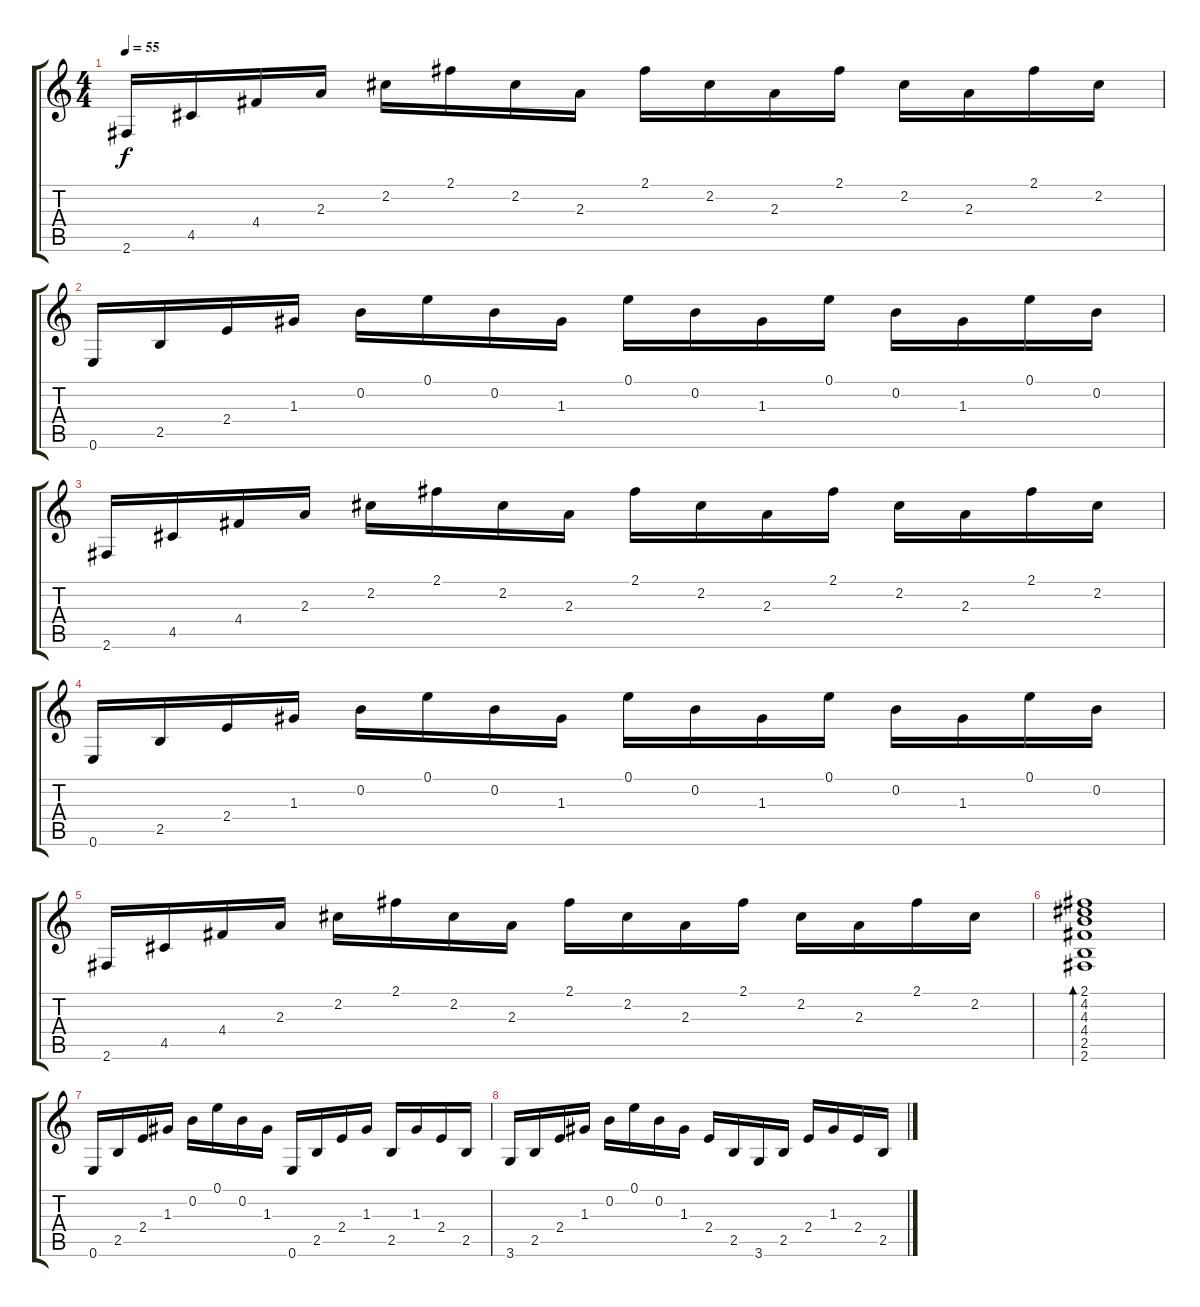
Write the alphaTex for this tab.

\track "" {instrument acousticguitarnylon}
\staff {score tabs}
\tuning (E4 B3 G3 D3 A2 E2) {hide}
\ts (4 4)
\tempo 55
\clef g2
\ks c
2.6.16{dy f} 4.5.16 4.4.16 2.3.16 2.2.16 2.1.16 2.2.16 2.3.16 2.1.16 2.2.16 2.3.16 2.1.16 2.2.16 2.3.16 2.1.16 2.2.16 |
0.6.16 2.5.16 2.4.16 1.3.16 0.2.16 0.1.16 0.2.16 1.3.16 0.1.16 0.2.16 1.3.16 0.1.16 0.2.16 1.3.16 0.1.16 0.2.16 |
2.6.16 4.5.16 4.4.16 2.3.16 2.2.16 2.1.16 2.2.16 2.3.16 2.1.16 2.2.16 2.3.16 2.1.16 2.2.16 2.3.16 2.1.16 2.2.16 |
0.6.16 2.5.16 2.4.16 1.3.16 0.2.16 0.1.16 0.2.16 1.3.16 0.1.16 0.2.16 1.3.16 0.1.16 0.2.16 1.3.16 0.1.16 0.2.16 |
2.6.16 4.5.16 4.4.16 2.3.16 2.2.16 2.1.16 2.2.16 2.3.16 2.1.16 2.2.16 2.3.16 2.1.16 2.2.16 2.3.16 2.1.16 2.2.16 |
(2.1 4.2 4.3 4.4 2.5 2.6).1{bd 240} |
0.6.16 2.5.16 2.4.16 1.3.16 0.2.16 0.1.16 0.2.16 1.3.16 0.6.16 2.5.16 2.4.16 1.3.16 2.5.16 1.3.16 2.4.16 2.5.16 |
3.6.16 2.5.16 2.4.16 1.3.16 0.2.16 0.1.16 0.2.16 1.3.16 2.4.16 2.5.16 3.6.16 2.5.16 2.4.16 1.3.16 2.4.16 2.5.16
